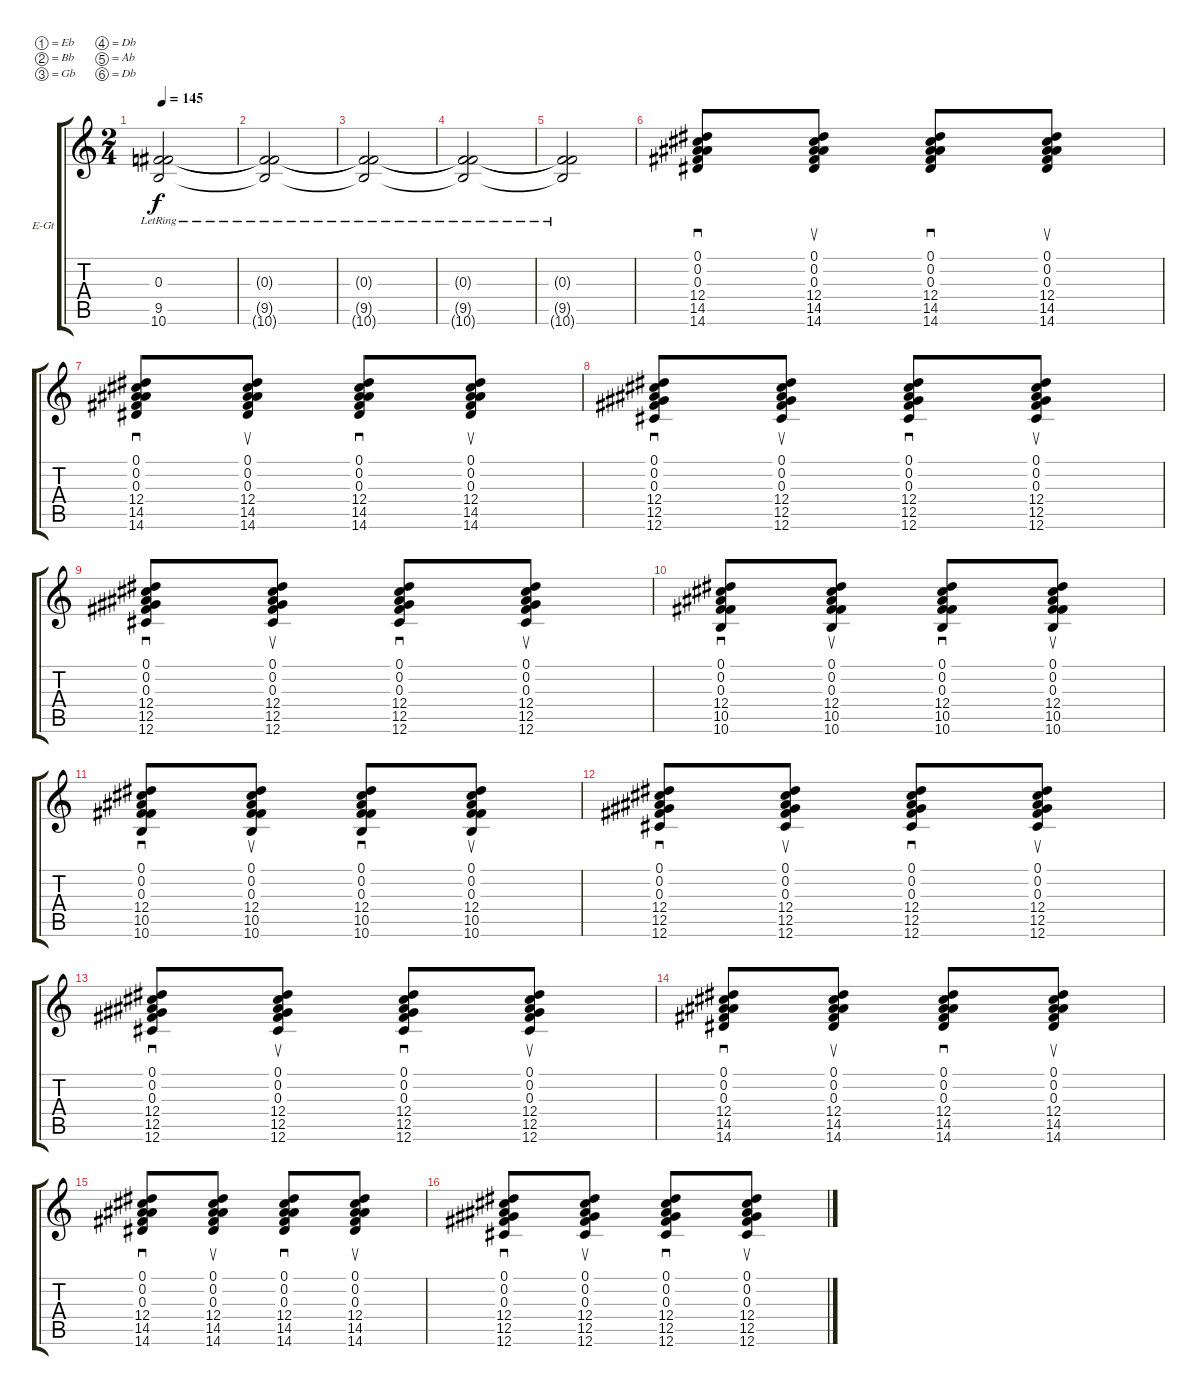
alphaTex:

\bracketExtendMode groupsimilarinstruments
\firstSystemTrackNameOrientation horizontal
\otherSystemsTrackNameOrientation horizontal
\track ("Guitar 2" "E-Gt") {instrument overdrivenguitar}
\staff {score tabs}
\tuning (Eb4 Bb3 Gb3 Db3 Ab2 Db2)
\ts (2 4)
\tempo 145
\clef g2
\ks c
(0.3{lr t} 9.5{lr t} 10.6{lr t}).2{dy f} |
(0.3{lr t} 9.5{lr t} 10.6{lr t}).2 |
(0.3{lr t} 9.5{lr t} 10.6{lr t}).2 |
(0.3{lr t} 9.5{lr t} 10.6{lr t}).2 |
(0.3{lr t} 9.5{lr t} 10.6{lr t}).2 |
(0.3 12.4 14.5 14.6 0.2 0.1).8{sd} (0.3 12.4 14.5 14.6 0.1 0.2).8{su} (0.3 12.4 14.5 14.6 0.2 0.1).8{sd} (0.3 12.4 14.5 14.6 0.1 0.2).8{su} |
(0.3 12.4 14.5 14.6 0.1 0.2).8{sd} (0.3 12.4 14.5 14.6 0.2 0.1).8{su} (0.3 12.4 14.5 14.6 0.1 0.2).8{sd} (0.3 12.4 14.5 14.6 0.2 0.1).8{su} |
(0.1 0.2 0.3 12.4 12.5 12.6).8{sd} (0.1 0.2 0.3 12.4 12.5 12.6).8{su} (0.1 0.2 0.3 12.4 12.5 12.6).8{sd} (0.1 0.2 0.3 12.4 12.5 12.6).8{su} |
(0.1 0.2 0.3 12.4 12.5 12.6).8{sd} (0.1 0.2 0.3 12.4 12.5 12.6).8{su} (0.1 0.2 0.3 12.4 12.5 12.6).8{sd} (0.1 0.2 0.3 12.4 12.5 12.6).8{su} |
(0.3 12.4 10.5 10.6 0.1 0.2).8{sd} (0.3 12.4 10.5 10.6 0.1 0.2).8{su} (0.3 12.4 10.5 10.6 0.2 0.1).8{sd} (0.3 12.4 10.5 10.6 0.1 0.2).8{su} |
(0.3 12.4 10.5 10.6 0.1 0.2).8{sd} (0.3 12.4 10.5 10.6 0.1 0.2).8{su} (0.3 12.4 10.5 10.6 0.2 0.1).8{sd} (0.3 12.4 10.5 10.6 0.1 0.2).8{su} |
(0.1 0.2 0.3 12.4 12.5 12.6).8{sd} (0.1 0.2 0.3 12.4 12.5 12.6).8{su} (0.1 0.2 0.3 12.4 12.5 12.6).8{sd} (0.1 0.2 0.3 12.4 12.5 12.6).8{su} |
(0.1 0.2 0.3 12.4 12.5 12.6).8{sd} (0.1 0.2 0.3 12.4 12.5 12.6).8{su} (0.1 0.2 0.3 12.4 12.5 12.6).8{sd} (0.1 0.2 0.3 12.4 12.5 12.6).8{su} |
(0.3 12.4 14.5 14.6 0.2 0.1).8{sd} (0.3 12.4 14.5 14.6 0.1 0.2).8{su} (0.3 12.4 14.5 14.6 0.2 0.1).8{sd} (0.3 12.4 14.5 14.6 0.1 0.2).8{su} |
(0.3 12.4 14.5 14.6 0.1 0.2).8{sd} (0.3 12.4 14.5 14.6 0.2 0.1).8{su} (0.3 12.4 14.5 14.6 0.1 0.2).8{sd} (0.3 12.4 14.5 14.6 0.2 0.1).8{su} |
(0.1 0.2 0.3 12.4 12.5 12.6).8{sd} (0.1 0.2 0.3 12.4 12.5 12.6).8{su} (0.1 0.2 0.3 12.4 12.5 12.6).8{sd} (0.1 0.2 0.3 12.4 12.5 12.6).8{su}
